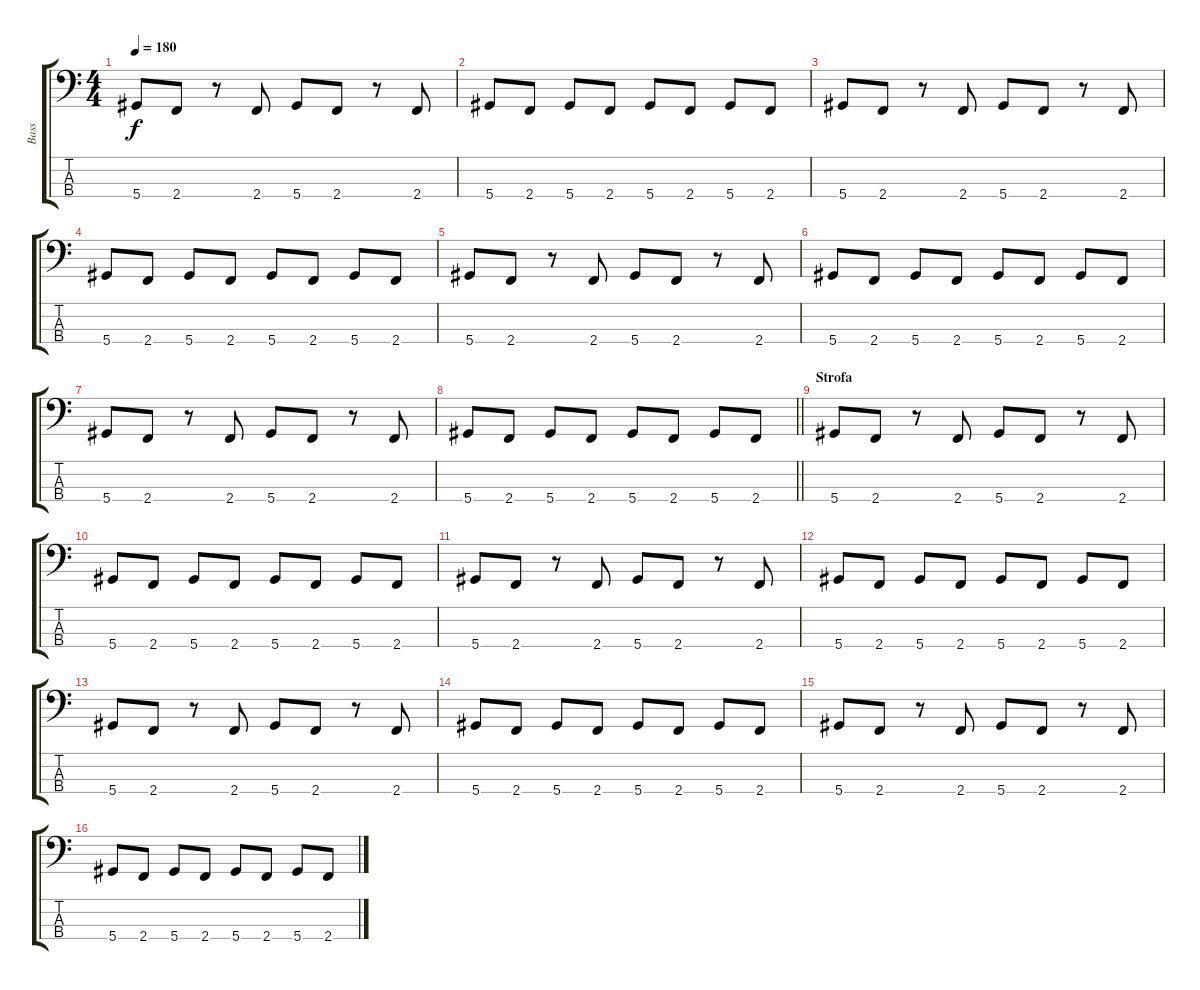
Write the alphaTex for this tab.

\track ("Bass" "Bass") {instrument electricbassfinger}
\staff {score tabs}
\tuning (Gb2 Db2 Ab1 Eb1) {hide}
\ts (4 4)
\tempo 180
\clef f4
\ks c
5.4.8{dy f} 2.4.8 r.8 2.4.8 5.4.8 2.4.8 r.8 2.4.8 |
5.4.8 2.4.8 5.4.8 2.4.8 5.4.8 2.4.8 5.4.8 2.4.8 |
5.4.8 2.4.8 r.8 2.4.8 5.4.8 2.4.8 r.8 2.4.8 |
5.4.8 2.4.8 5.4.8 2.4.8 5.4.8 2.4.8 5.4.8 2.4.8 |
5.4.8 2.4.8 r.8 2.4.8 5.4.8 2.4.8 r.8 2.4.8 |
5.4.8 2.4.8 5.4.8 2.4.8 5.4.8 2.4.8 5.4.8 2.4.8 |
5.4.8 2.4.8 r.8 2.4.8 5.4.8 2.4.8 r.8 2.4.8 |
\barLineRight lightlight
5.4.8 2.4.8 5.4.8 2.4.8 5.4.8 2.4.8 5.4.8 2.4.8 |
\section ("" "Strofa")
5.4.8 2.4.8 r.8 2.4.8 5.4.8 2.4.8 r.8 2.4.8 |
5.4.8 2.4.8 5.4.8 2.4.8 5.4.8 2.4.8 5.4.8 2.4.8 |
5.4.8 2.4.8 r.8 2.4.8 5.4.8 2.4.8 r.8 2.4.8 |
5.4.8 2.4.8 5.4.8 2.4.8 5.4.8 2.4.8 5.4.8 2.4.8 |
5.4.8 2.4.8 r.8 2.4.8 5.4.8 2.4.8 r.8 2.4.8 |
5.4.8 2.4.8 5.4.8 2.4.8 5.4.8 2.4.8 5.4.8 2.4.8 |
5.4.8 2.4.8 r.8 2.4.8 5.4.8 2.4.8 r.8 2.4.8 |
5.4.8 2.4.8 5.4.8 2.4.8 5.4.8 2.4.8 5.4.8 2.4.8
